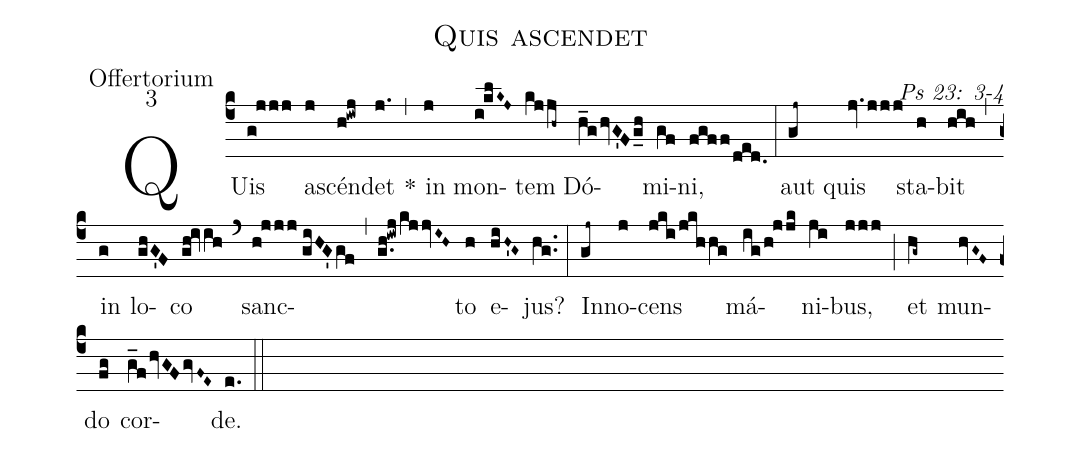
name: Quis ascendet;
office-part: Offertorium;
mode: 3;
commentary: Ps 23: 3-4;
%%
(c4) QUis(g!jjj) a(j)scén(h!iwj)det(j.) *(,) in(j) mon(i!klK~J~)tem(kjjh~) Dó(h_ghvG'Fg_h)mi(gf)ni,(fgff/ded.) (:)
aut(gj~) quis(jv.jjj) sta(h)bit(hih) (,) in(g) lo(ghG'F)co(gh!ivih) (`) sanc(h!jjj//giHG'gf)(,)(g.h!iwj/kjjvI~H~)to(h) e(hiH~'G~)jus?(hg..) (:)
In(gj~)no(j)cens(jki/jkhhg) má(ig/h!jjk)ni(ji)bus,(jjj) (;) et(hg~) mun(hvG~F~)do(fg) cor(g_fhvGFgvF~E~)de.(e.) (::)
